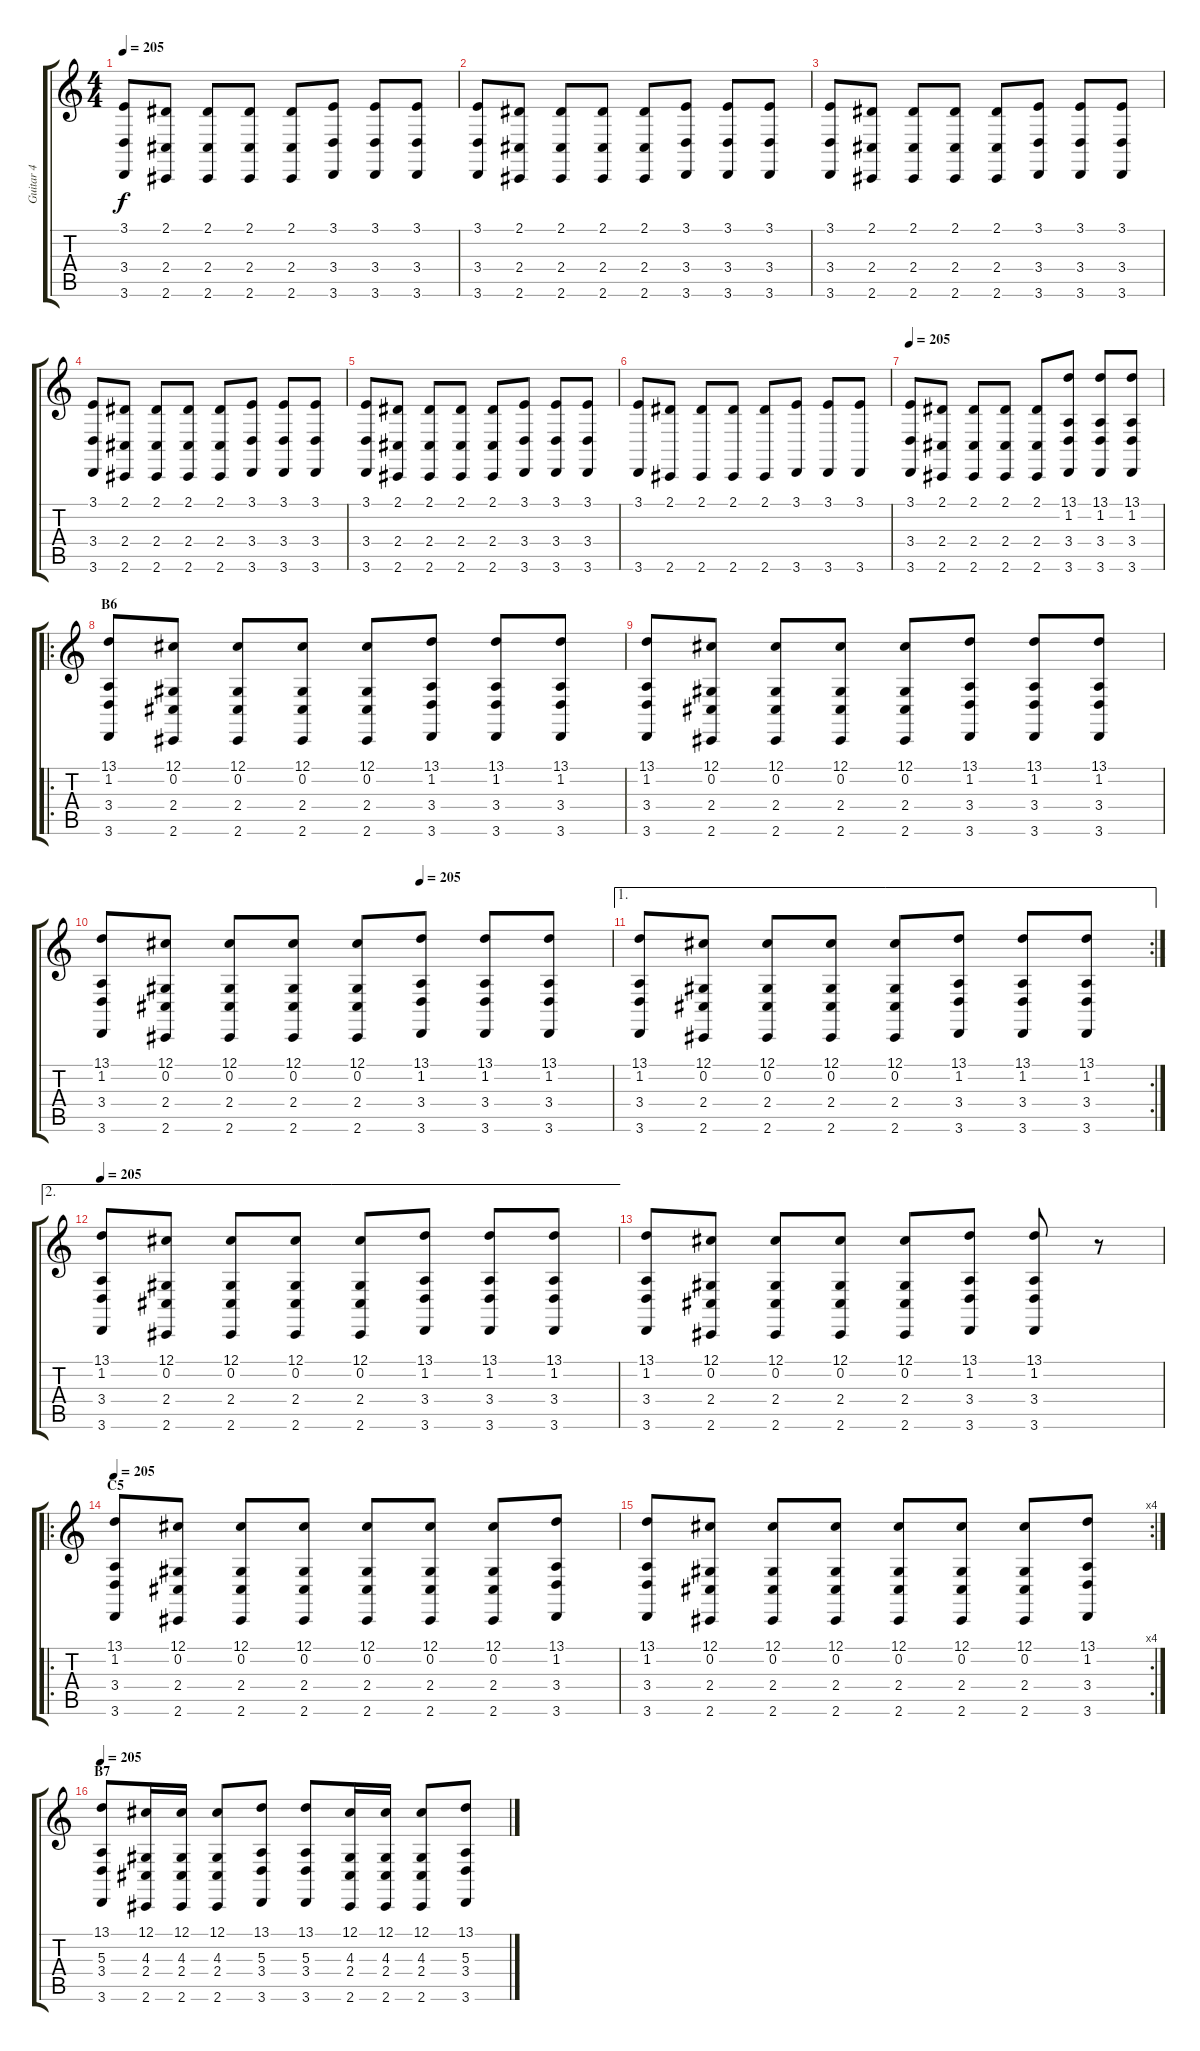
\track ("Guitar 4" "Guitar 4") {instrument accordion}
\staff {score tabs}
\tuning (Db4 Ab3 E3 B2 Gb2 B1) {hide}
\ts (4 4)
\tempo 205
\clef g2
\ks c
(3.1 3.4 3.6).8{dy f} (2.1 2.4 2.6).8 (2.1 2.4 2.6).8 (2.1 2.4 2.6).8 (2.1 2.4 2.6).8 (3.1 3.4 3.6).8 (3.1 3.4 3.6).8 (3.1 3.4 3.6).8 |
(3.1 3.4 3.6).8 (2.1 2.4 2.6).8 (2.1 2.4 2.6).8 (2.1 2.4 2.6).8 (2.1 2.4 2.6).8 (3.1 3.4 3.6).8 (3.1 3.4 3.6).8 (3.1 3.4 3.6).8 |
(3.1 3.4 3.6).8 (2.1 2.4 2.6).8 (2.1 2.4 2.6).8 (2.1 2.4 2.6).8 (2.1 2.4 2.6).8 (3.1 3.4 3.6).8 (3.1 3.4 3.6).8 (3.1 3.4 3.6).8 |
(3.1 3.4 3.6).8 (2.1 2.4 2.6).8 (2.1 2.4 2.6).8 (2.1 2.4 2.6).8 (2.1 2.4 2.6).8 (3.1 3.4 3.6).8 (3.1 3.4 3.6).8 (3.1 3.4 3.6).8 |
(3.1 3.4 3.6).8 (2.1 2.4 2.6).8 (2.1 2.4 2.6).8 (2.1 2.4 2.6).8 (2.1 2.4 2.6).8 (3.1 3.4 3.6).8 (3.1 3.4 3.6).8 (3.1 3.4 3.6).8 |
(3.1 3.6).8 (2.1 2.6).8 (2.1 2.6).8 (2.1 2.6).8 (2.1 2.6).8 (3.1 3.6).8 (3.1 3.6).8 (3.1 3.6).8 |
\tempo 205
(3.1 3.4 3.6).8 (2.1 2.4 2.6).8 (2.1 2.4 2.6).8 (2.1 2.4 2.6).8 (2.1 2.4 2.6).8 (13.1 1.2 3.4 3.6).8 (13.1 1.2 3.4 3.6).8 (13.1 1.2 3.4 3.6).8 |
\ro
\section ("" "B6")
(13.1 1.2 3.4 3.6).8 (12.1 0.2 2.4 2.6).8 (12.1 0.2 2.4 2.6).8 (12.1 0.2 2.4 2.6).8 (12.1 0.2 2.4 2.6).8 (13.1 1.2 3.4 3.6).8 (13.1 1.2 3.4 3.6).8 (13.1 1.2 3.4 3.6).8 |
(13.1 1.2 3.4 3.6).8 (12.1 0.2 2.4 2.6).8 (12.1 0.2 2.4 2.6).8 (12.1 0.2 2.4 2.6).8 (12.1 0.2 2.4 2.6).8 (13.1 1.2 3.4 3.6).8 (13.1 1.2 3.4 3.6).8 (13.1 1.2 3.4 3.6).8 |
\tempo (205 0.625)
(13.1 1.2 3.4 3.6).8 (12.1 0.2 2.4 2.6).8 (12.1 0.2 2.4 2.6).8 (12.1 0.2 2.4 2.6).8 (12.1 0.2 2.4 2.6).8 (13.1 1.2 3.4 3.6).8 (13.1 1.2 3.4 3.6).8 (13.1 1.2 3.4 3.6).8 |
\ae 1
\rc 2
(13.1 1.2 3.4 3.6).8 (12.1 0.2 2.4 2.6).8 (12.1 0.2 2.4 2.6).8 (12.1 0.2 2.4 2.6).8 (12.1 0.2 2.4 2.6).8 (13.1 1.2 3.4 3.6).8 (13.1 1.2 3.4 3.6).8 (13.1 1.2 3.4 3.6).8 |
\ae 2
\tempo 205
(13.1 1.2 3.4 3.6).8 (12.1 0.2 2.4 2.6).8 (12.1 0.2 2.4 2.6).8 (12.1 0.2 2.4 2.6).8 (12.1 0.2 2.4 2.6).8 (13.1 1.2 3.4 3.6).8 (13.1 1.2 3.4 3.6).8 (13.1 1.2 3.4 3.6).8 |
(13.1 1.2 3.4 3.6).8 (12.1 0.2 2.4 2.6).8 (12.1 0.2 2.4 2.6).8 (12.1 0.2 2.4 2.6).8 (12.1 0.2 2.4 2.6).8 (13.1 1.2 3.4 3.6).8 (13.1 1.2 3.4 3.6).8 r.8 |
\ro
\section ("" "C5")
\tempo 205
(13.1 1.2 3.4 3.6).8 (12.1 0.2 2.4 2.6).8 (12.1 0.2 2.4 2.6).8 (12.1 0.2 2.4 2.6).8 (12.1 0.2 2.4 2.6).8 (12.1 0.2 2.4 2.6).8 (12.1 0.2 2.4 2.6).8 (13.1 1.2 3.4 3.6).8 |
\rc 4
(13.1 1.2 3.4 3.6).8 (12.1 0.2 2.4 2.6).8 (12.1 0.2 2.4 2.6).8 (12.1 0.2 2.4 2.6).8 (12.1 0.2 2.4 2.6).8 (12.1 0.2 2.4 2.6).8 (12.1 0.2 2.4 2.6).8 (13.1 1.2 3.4 3.6).8 |
\section ("" "B7")
\tempo 205
(13.1 5.3 3.4 3.6).8 (12.1 4.3 2.4 2.6).16 (12.1 4.3 2.4 2.6).16 (12.1 4.3 2.4 2.6).8 (13.1 5.3 3.4 3.6).8 (13.1 5.3 3.4 3.6).8 (12.1 4.3 2.4 2.6).16 (12.1 4.3 2.4 2.6).16 (12.1 4.3 2.4 2.6).8 (13.1 5.3 3.4 3.6).8
